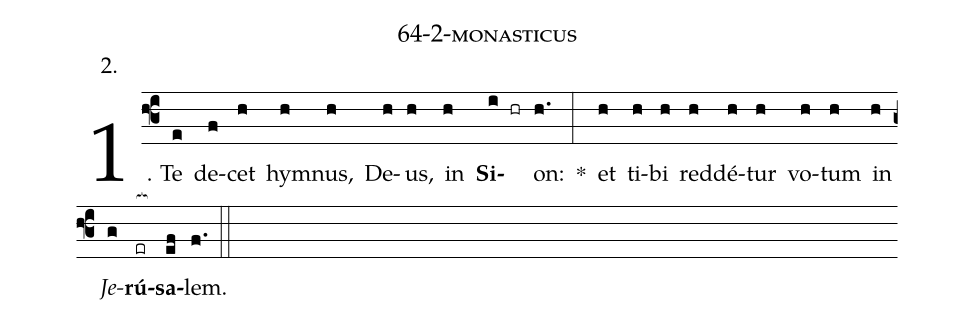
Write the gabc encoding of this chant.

name: 64-2-monasticus;
annotation: 2.;
%%
(f3)1. Te(e) de(f)cet(h) hym(h)nus,(h) De(h)us,(h) in(h) <b>Si</b>(i hr)on:(h.) *(:) et(h) ti(h)bi(h) red(h)dé(h)tur(h) vo(h)tum(h) in(h) <i>Je</i>(g)<b>rú</b>(er[ocb:1{])<b>sa</b>(ef[ocb:0}])lem.(f.) (::)
